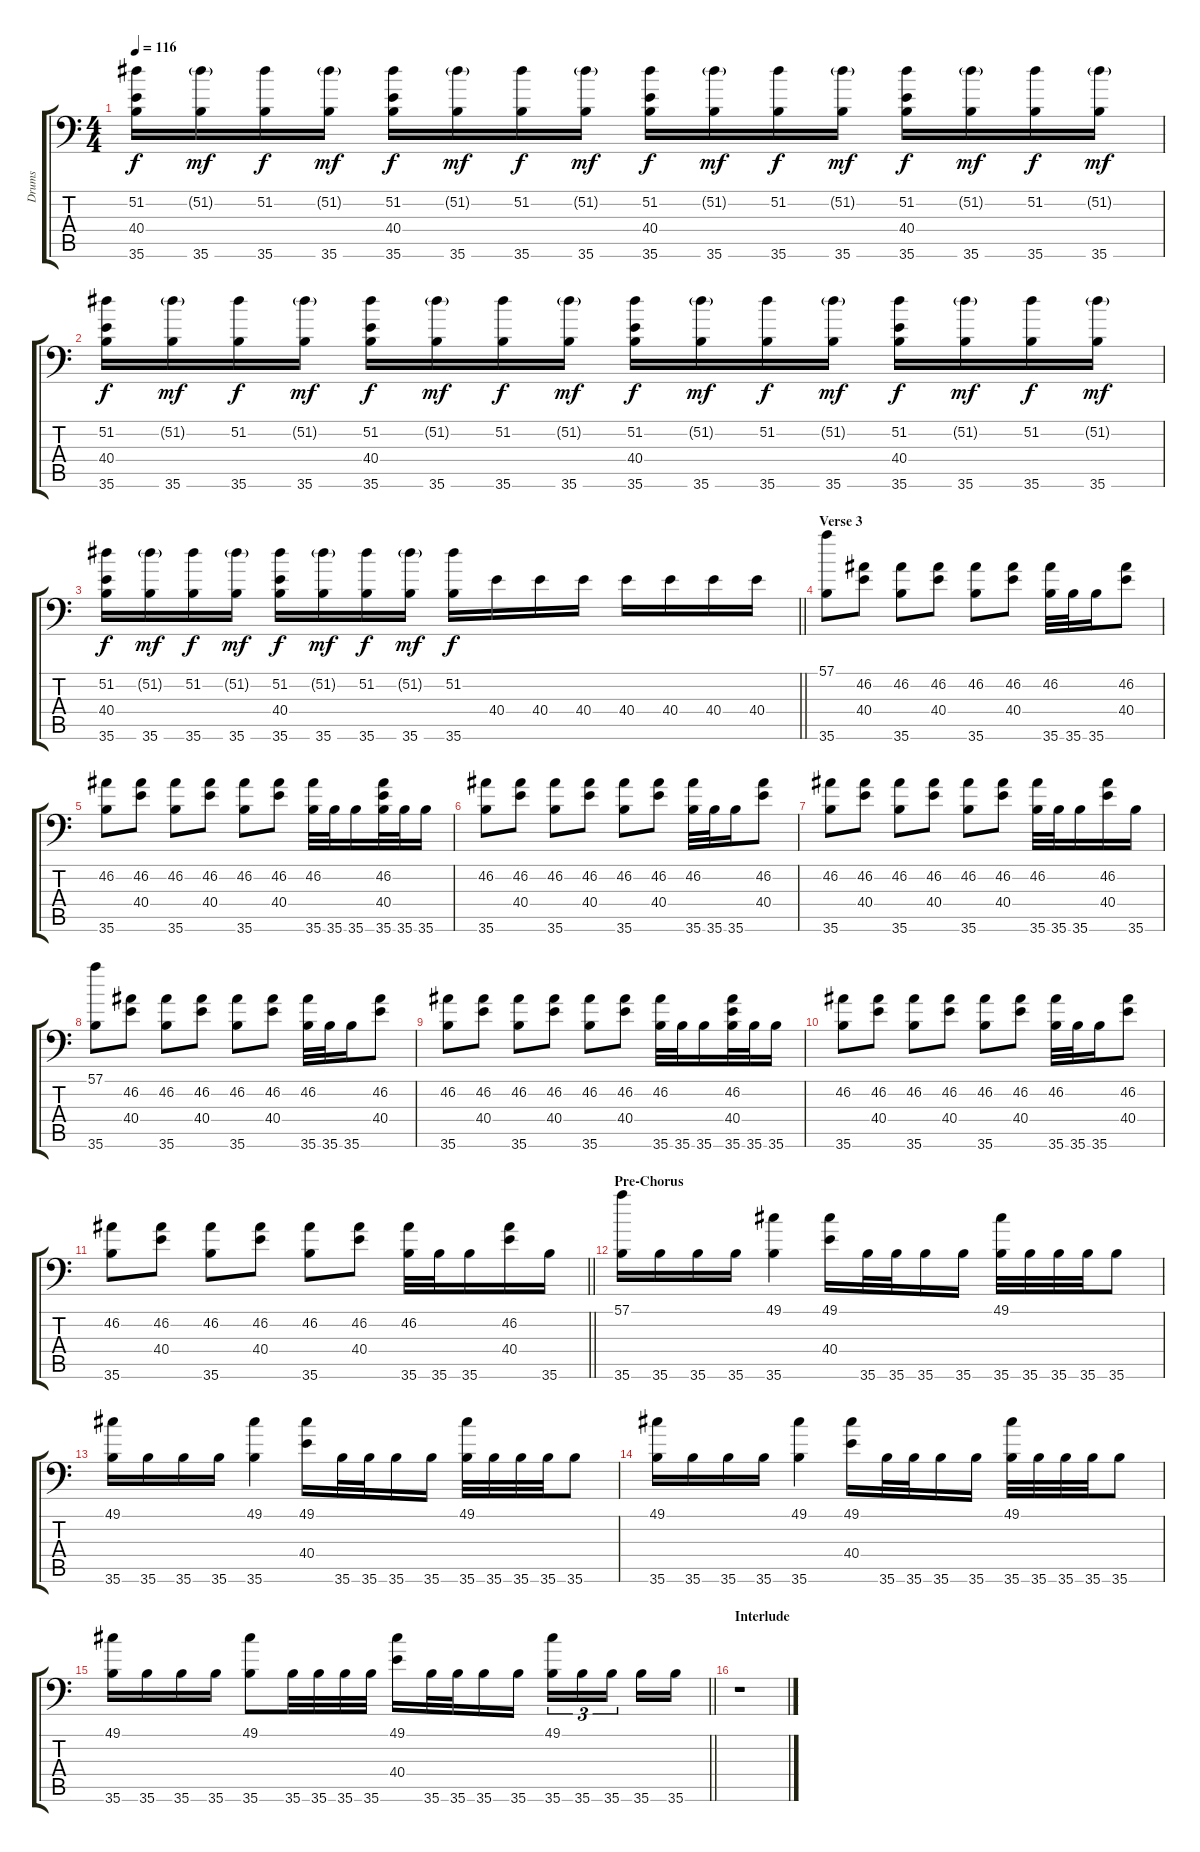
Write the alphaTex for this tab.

\track ("Drums" "Drums") {instrument acousticgrandpiano}
\staff {score tabs}
\tuning (C-1 C-1 C-1 C-1 C-1 C-1) {hide}
\ts (4 4)
\tempo 116
\clef f4
\ks c
(51.2 40.4 35.6).16{dy f} (51.2{g} 35.6).16{dy mf} (51.2 35.6).16{dy f} (51.2{g} 35.6).16{dy mf} (51.2 40.4 35.6).16{dy f} (51.2{g} 35.6).16{dy mf} (51.2 35.6).16{dy f} (51.2{g} 35.6).16{dy mf} (51.2 40.4 35.6).16{dy f} (51.2{g} 35.6).16{dy mf} (51.2 35.6).16{dy f} (51.2{g} 35.6).16{dy mf} (51.2 40.4 35.6).16{dy f} (51.2{g} 35.6).16{dy mf} (51.2 35.6).16{dy f} (51.2{g} 35.6).16{dy mf} |
(51.2 40.4 35.6).16{dy f} (51.2{g} 35.6).16{dy mf} (51.2 35.6).16{dy f} (51.2{g} 35.6).16{dy mf} (51.2 40.4 35.6).16{dy f} (51.2{g} 35.6).16{dy mf} (51.2 35.6).16{dy f} (51.2{g} 35.6).16{dy mf} (51.2 40.4 35.6).16{dy f} (51.2{g} 35.6).16{dy mf} (51.2 35.6).16{dy f} (51.2{g} 35.6).16{dy mf} (51.2 40.4 35.6).16{dy f} (51.2{g} 35.6).16{dy mf} (51.2 35.6).16{dy f} (51.2{g} 35.6).16{dy mf} |
\barLineRight lightlight
(51.2 40.4 35.6).16{dy f} (51.2{g} 35.6).16{dy mf} (51.2 35.6).16{dy f} (51.2{g} 35.6).16{dy mf} (51.2 40.4 35.6).16{dy f} (51.2{g} 35.6).16{dy mf} (51.2 35.6).16{dy f} (51.2{g} 35.6).16{dy mf} (51.2 35.6).16{dy f} 40.4.16 40.4.16 40.4.16 40.4.16 40.4.16 40.4.16 40.4.16 |
\section ("" "Verse 3")
(57.1 35.6).8 (46.2 40.4).8 (46.2 35.6).8 (46.2 40.4).8 (46.2 35.6).8 (46.2 40.4).8 (46.2 35.6).32 35.6.32 35.6.16 (46.2 40.4).8 |
(46.2 35.6).8 (46.2 40.4).8 (46.2 35.6).8 (46.2 40.4).8 (46.2 35.6).8 (46.2 40.4).8 (46.2 35.6).32 35.6.32 35.6.16 (46.2 40.4 35.6).32 35.6.32 35.6.16 |
(46.2 35.6).8 (46.2 40.4).8 (46.2 35.6).8 (46.2 40.4).8 (46.2 35.6).8 (46.2 40.4).8 (46.2 35.6).32 35.6.32 35.6.16 (46.2 40.4).8 |
(46.2 35.6).8 (46.2 40.4).8 (46.2 35.6).8 (46.2 40.4).8 (46.2 35.6).8 (46.2 40.4).8 (46.2 35.6).32 35.6.32 35.6.16 (46.2 40.4).16 35.6.16 |
(57.1 35.6).8 (46.2 40.4).8 (46.2 35.6).8 (46.2 40.4).8 (46.2 35.6).8 (46.2 40.4).8 (46.2 35.6).32 35.6.32 35.6.16 (46.2 40.4).8 |
(46.2 35.6).8 (46.2 40.4).8 (46.2 35.6).8 (46.2 40.4).8 (46.2 35.6).8 (46.2 40.4).8 (46.2 35.6).32 35.6.32 35.6.16 (46.2 40.4 35.6).32 35.6.32 35.6.16 |
(46.2 35.6).8 (46.2 40.4).8 (46.2 35.6).8 (46.2 40.4).8 (46.2 35.6).8 (46.2 40.4).8 (46.2 35.6).32 35.6.32 35.6.16 (46.2 40.4).8 |
\barLineRight lightlight
(46.2 35.6).8 (46.2 40.4).8 (46.2 35.6).8 (46.2 40.4).8 (46.2 35.6).8 (46.2 40.4).8 (46.2 35.6).32 35.6.32 35.6.16 (46.2 40.4).16 35.6.16 |
\section ("" "Pre-Chorus")
(57.1 35.6).16 35.6.16 35.6.16 35.6.16 (49.1 35.6).4 (49.1 40.4).16 35.6.32 35.6.32 35.6.16 35.6.16 (49.1 35.6).32 35.6.32 35.6.32 35.6.32 35.6.8 |
(49.1 35.6).16 35.6.16 35.6.16 35.6.16 (49.1 35.6).4 (49.1 40.4).16 35.6.32 35.6.32 35.6.16 35.6.16 (49.1 35.6).32 35.6.32 35.6.32 35.6.32 35.6.8 |
(49.1 35.6).16 35.6.16 35.6.16 35.6.16 (49.1 35.6).4 (49.1 40.4).16 35.6.32 35.6.32 35.6.16 35.6.16 (49.1 35.6).32 35.6.32 35.6.32 35.6.32 35.6.8 |
\barLineRight lightlight
(49.1 35.6).16 35.6.16 35.6.16 35.6.16 (49.1 35.6).8 35.6.32 35.6.32 35.6.32 35.6.32 (49.1 40.4).16 35.6.32 35.6.32 35.6.16 35.6.16 (49.1 35.6).16{tu (3 2)} 35.6.16{tu (3 2)} 35.6.16{tu (3 2) beam splitsecondary} 35.6.16 35.6.16 |
\section ("" "Interlude")
r.1
